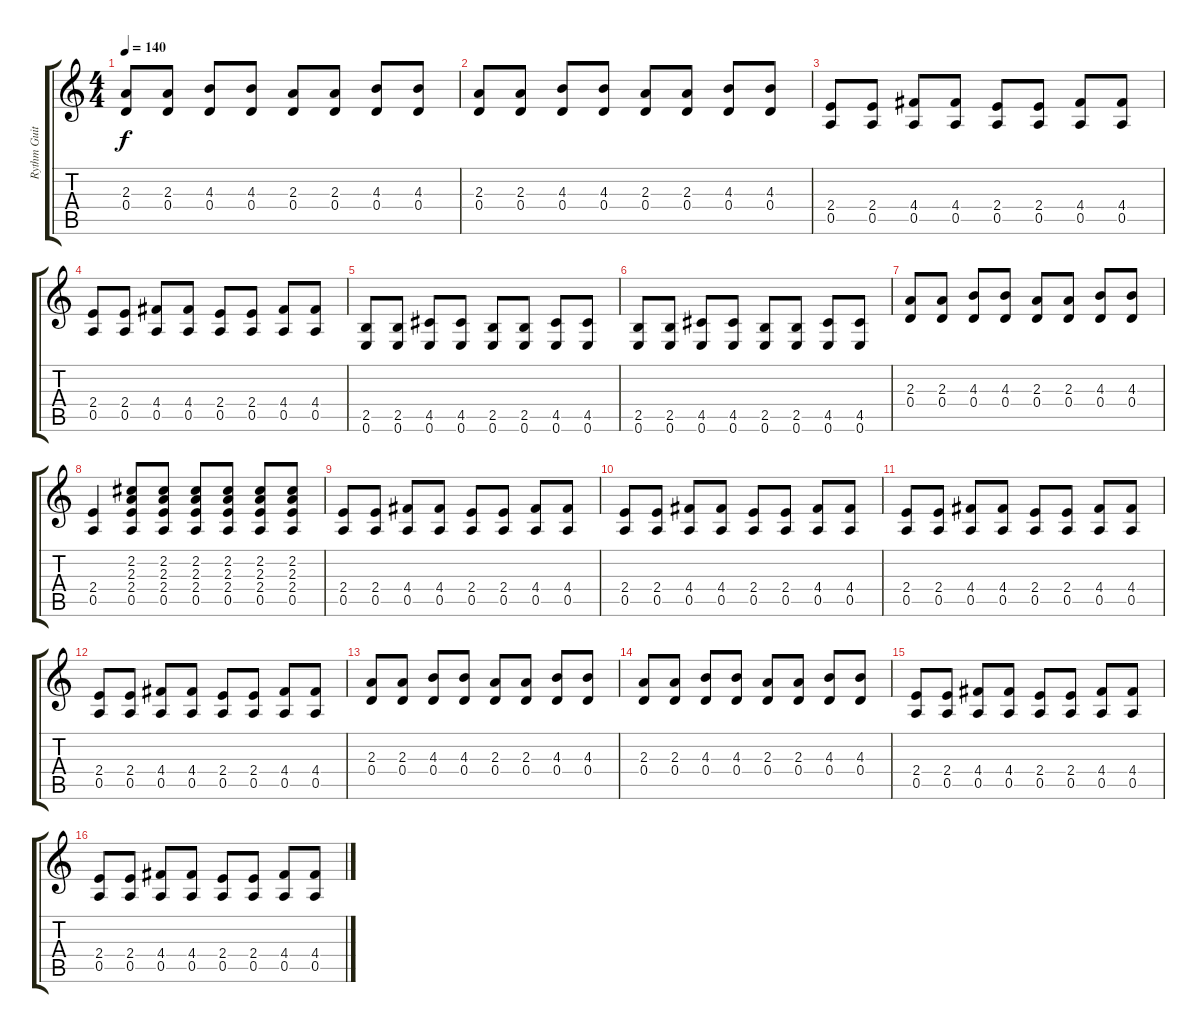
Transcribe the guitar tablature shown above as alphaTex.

\track ("Rythm Guitar 3" "Rythm Guit") {instrument acousticguitarsteel}
\staff {score tabs}
\tuning (E4 B3 G3 D3 A2 E2) {hide}
\ts (4 4)
\tempo 140
\clef g2
\ks c
(2.3 0.4).8{dy f} (2.3 0.4).8 (4.3 0.4).8 (4.3 0.4).8 (2.3 0.4).8 (2.3 0.4).8 (4.3 0.4).8 (4.3 0.4).8 |
(2.3 0.4).8 (2.3 0.4).8 (4.3 0.4).8 (4.3 0.4).8 (2.3 0.4).8 (2.3 0.4).8 (4.3 0.4).8 (4.3 0.4).8 |
(2.4 0.5).8 (2.4 0.5).8 (4.4 0.5).8 (4.4 0.5).8 (2.4 0.5).8 (2.4 0.5).8 (4.4 0.5).8 (4.4 0.5).8 |
(2.4 0.5).8 (2.4 0.5).8 (4.4 0.5).8 (4.4 0.5).8 (2.4 0.5).8 (2.4 0.5).8 (4.4 0.5).8 (4.4 0.5).8 |
(2.5 0.6).8 (2.5 0.6).8 (4.5 0.6).8 (4.5 0.6).8 (2.5 0.6).8 (2.5 0.6).8 (4.5 0.6).8 (4.5 0.6).8 |
(2.5 0.6).8 (2.5 0.6).8 (4.5 0.6).8 (4.5 0.6).8 (2.5 0.6).8 (2.5 0.6).8 (4.5 0.6).8 (4.5 0.6).8 |
(2.3 0.4).8 (2.3 0.4).8 (4.3 0.4).8 (4.3 0.4).8 (2.3 0.4).8 (2.3 0.4).8 (4.3 0.4).8 (4.3 0.4).8 |
(2.4 0.5).4 (2.2 2.3 2.4 0.5).8 (2.2 2.3 2.4 0.5).8 (2.2 2.3 2.4 0.5).8 (2.2 2.3 2.4 0.5).8 (2.2 2.3 2.4 0.5).8 (2.2 2.3 2.4 0.5).8 |
(2.4 0.5).8 (2.4 0.5).8 (4.4 0.5).8 (4.4 0.5).8 (2.4 0.5).8 (2.4 0.5).8 (4.4 0.5).8 (4.4 0.5).8 |
(2.4 0.5).8 (2.4 0.5).8 (4.4 0.5).8 (4.4 0.5).8 (2.4 0.5).8 (2.4 0.5).8 (4.4 0.5).8 (4.4 0.5).8 |
(2.4 0.5).8 (2.4 0.5).8 (4.4 0.5).8 (4.4 0.5).8 (2.4 0.5).8 (2.4 0.5).8 (4.4 0.5).8 (4.4 0.5).8 |
(2.4 0.5).8 (2.4 0.5).8 (4.4 0.5).8 (4.4 0.5).8 (2.4 0.5).8 (2.4 0.5).8 (4.4 0.5).8 (4.4 0.5).8 |
(2.3 0.4).8 (2.3 0.4).8 (4.3 0.4).8 (4.3 0.4).8 (2.3 0.4).8 (2.3 0.4).8 (4.3 0.4).8 (4.3 0.4).8 |
(2.3 0.4).8 (2.3 0.4).8 (4.3 0.4).8 (4.3 0.4).8 (2.3 0.4).8 (2.3 0.4).8 (4.3 0.4).8 (4.3 0.4).8 |
(2.4 0.5).8 (2.4 0.5).8 (4.4 0.5).8 (4.4 0.5).8 (2.4 0.5).8 (2.4 0.5).8 (4.4 0.5).8 (4.4 0.5).8 |
(2.4 0.5).8 (2.4 0.5).8 (4.4 0.5).8 (4.4 0.5).8 (2.4 0.5).8 (2.4 0.5).8 (4.4 0.5).8 (4.4 0.5).8
